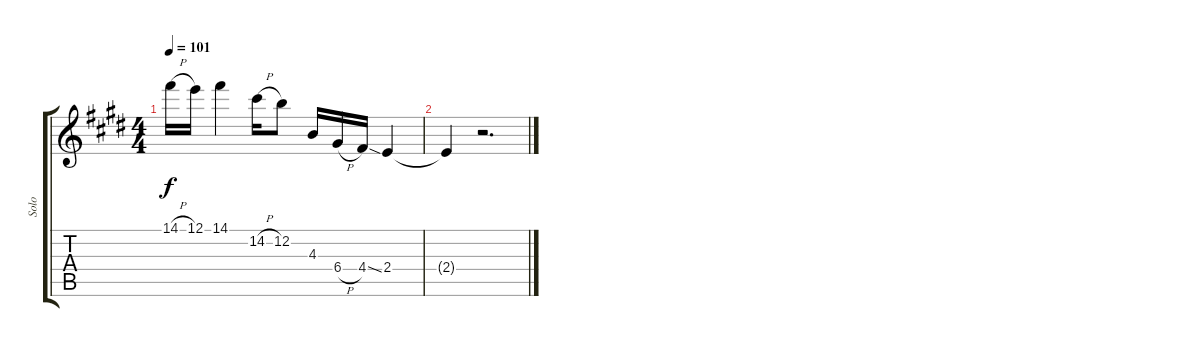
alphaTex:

\track ("Solo" "Solo") {instrument distortionguitar}
\staff {score tabs}
\tuning (E4 B3 G3 D3 A2 E2) {hide}
\ts (4 4)
\tempo 101
\clef g2
\ks e
14.1{h}.16{dy f} 12.1.16 14.1.4 14.2{h}.16 12.2.8 4.3.16 6.4{h}.16 4.4{ss}.16 2.4.4 |
2.4{t}.4 r.2{d}
